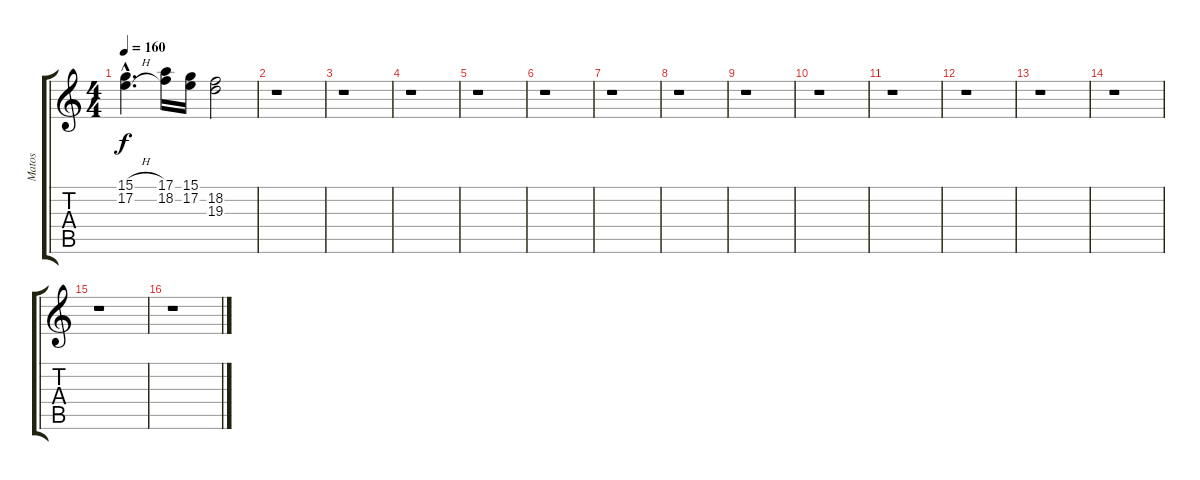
\track ("Matos" "Matos") {instrument stringensemble1}
\staff {score tabs}
\tuning (E4 B3 G3 D3 A2 E2) {hide}
\ts (4 4)
\tempo 160
\clef g2
\ks c
(15.1{h hac} 17.2{h hac}).4{d dy f} (17.1 18.2).16 (15.1 17.2).16 (18.2 19.3).2 |
r.1 |
r.1 |
r.1 |
r.1 |
r.1 |
r.1 |
r.1 |
r.1 |
r.1 |
r.1 |
r.1 |
r.1 |
r.1 |
r.1 |
r.1
